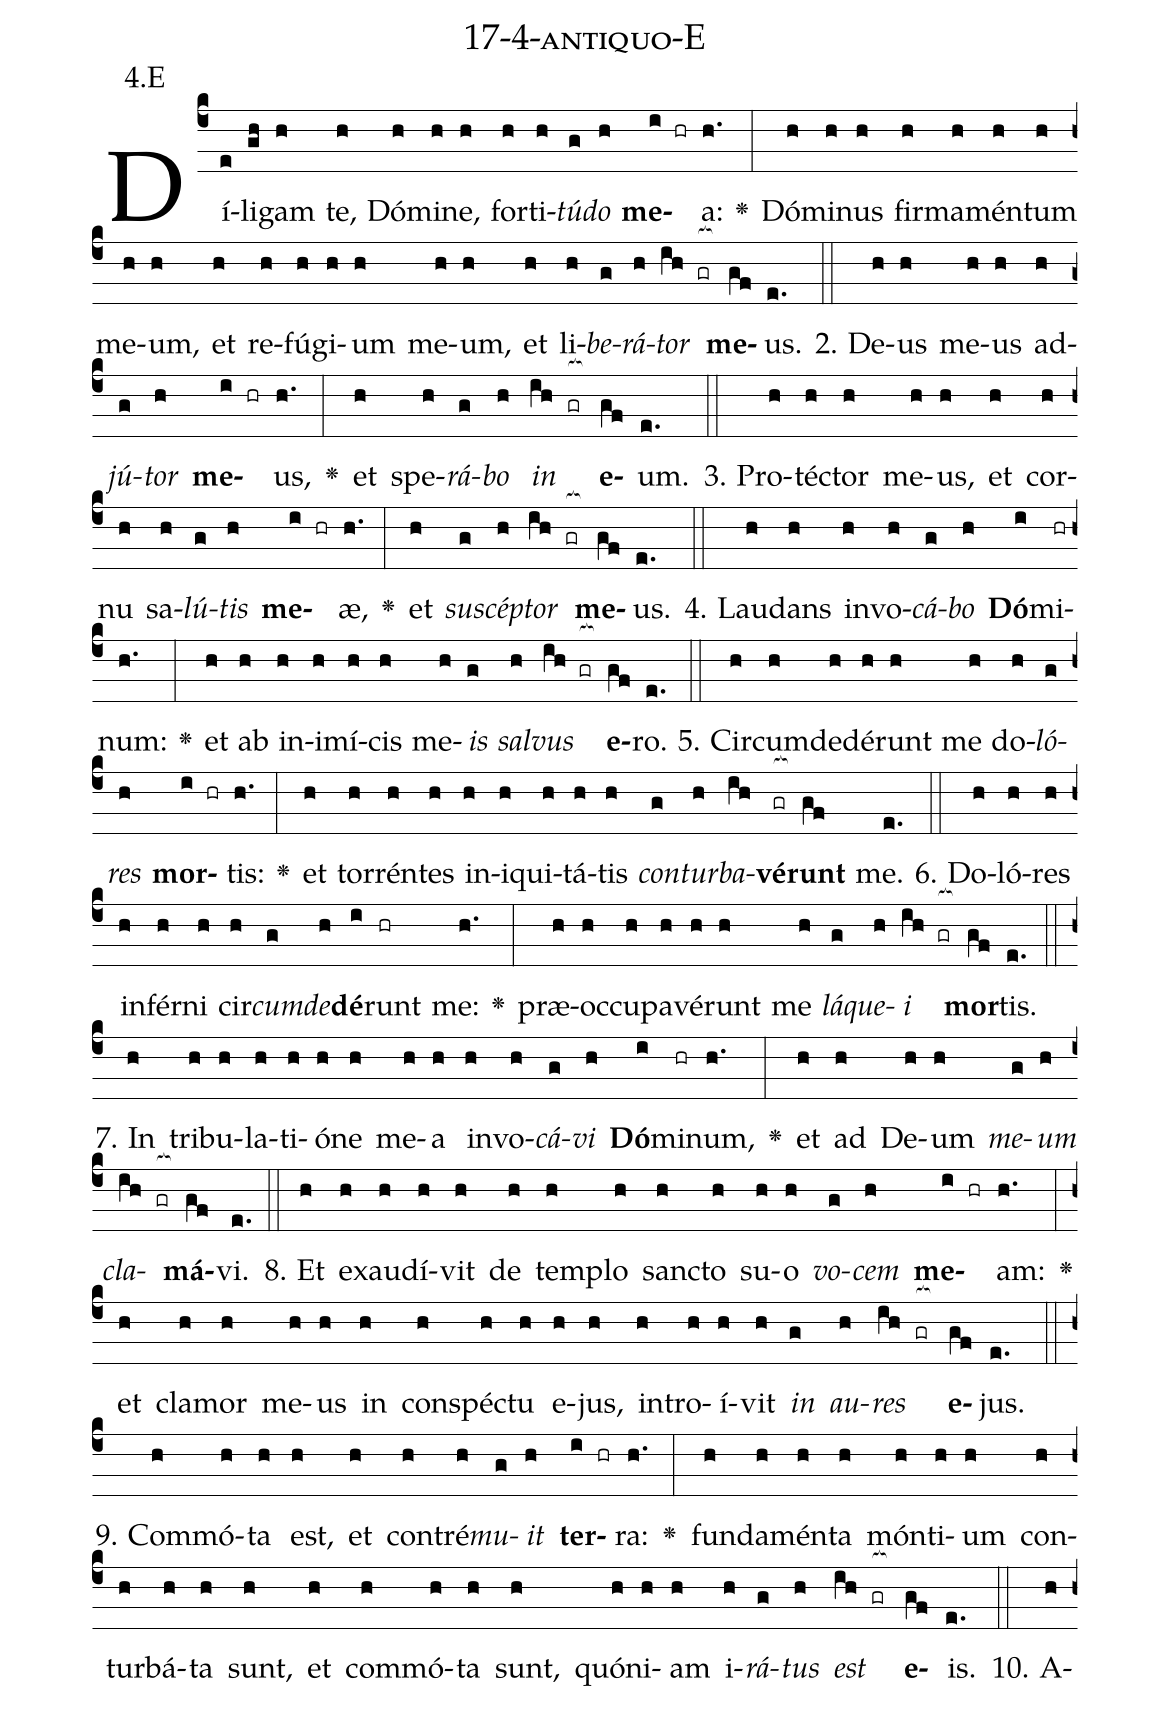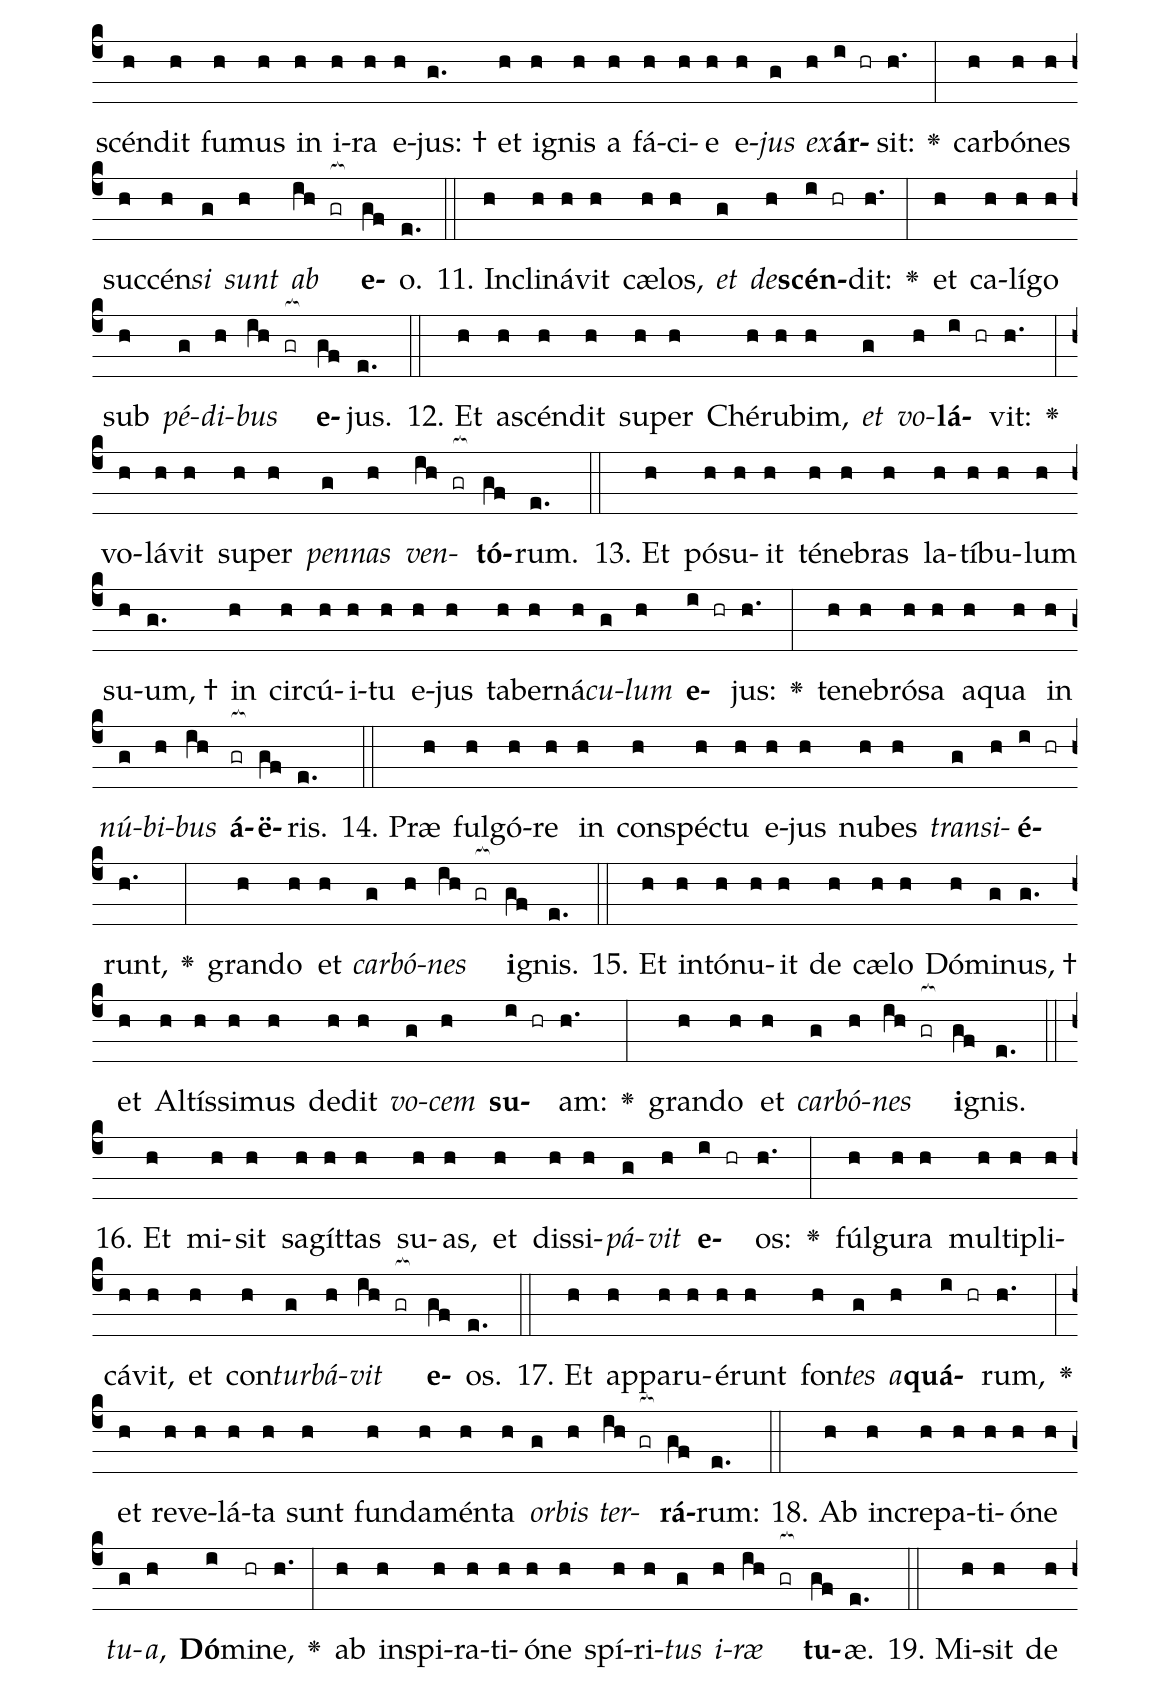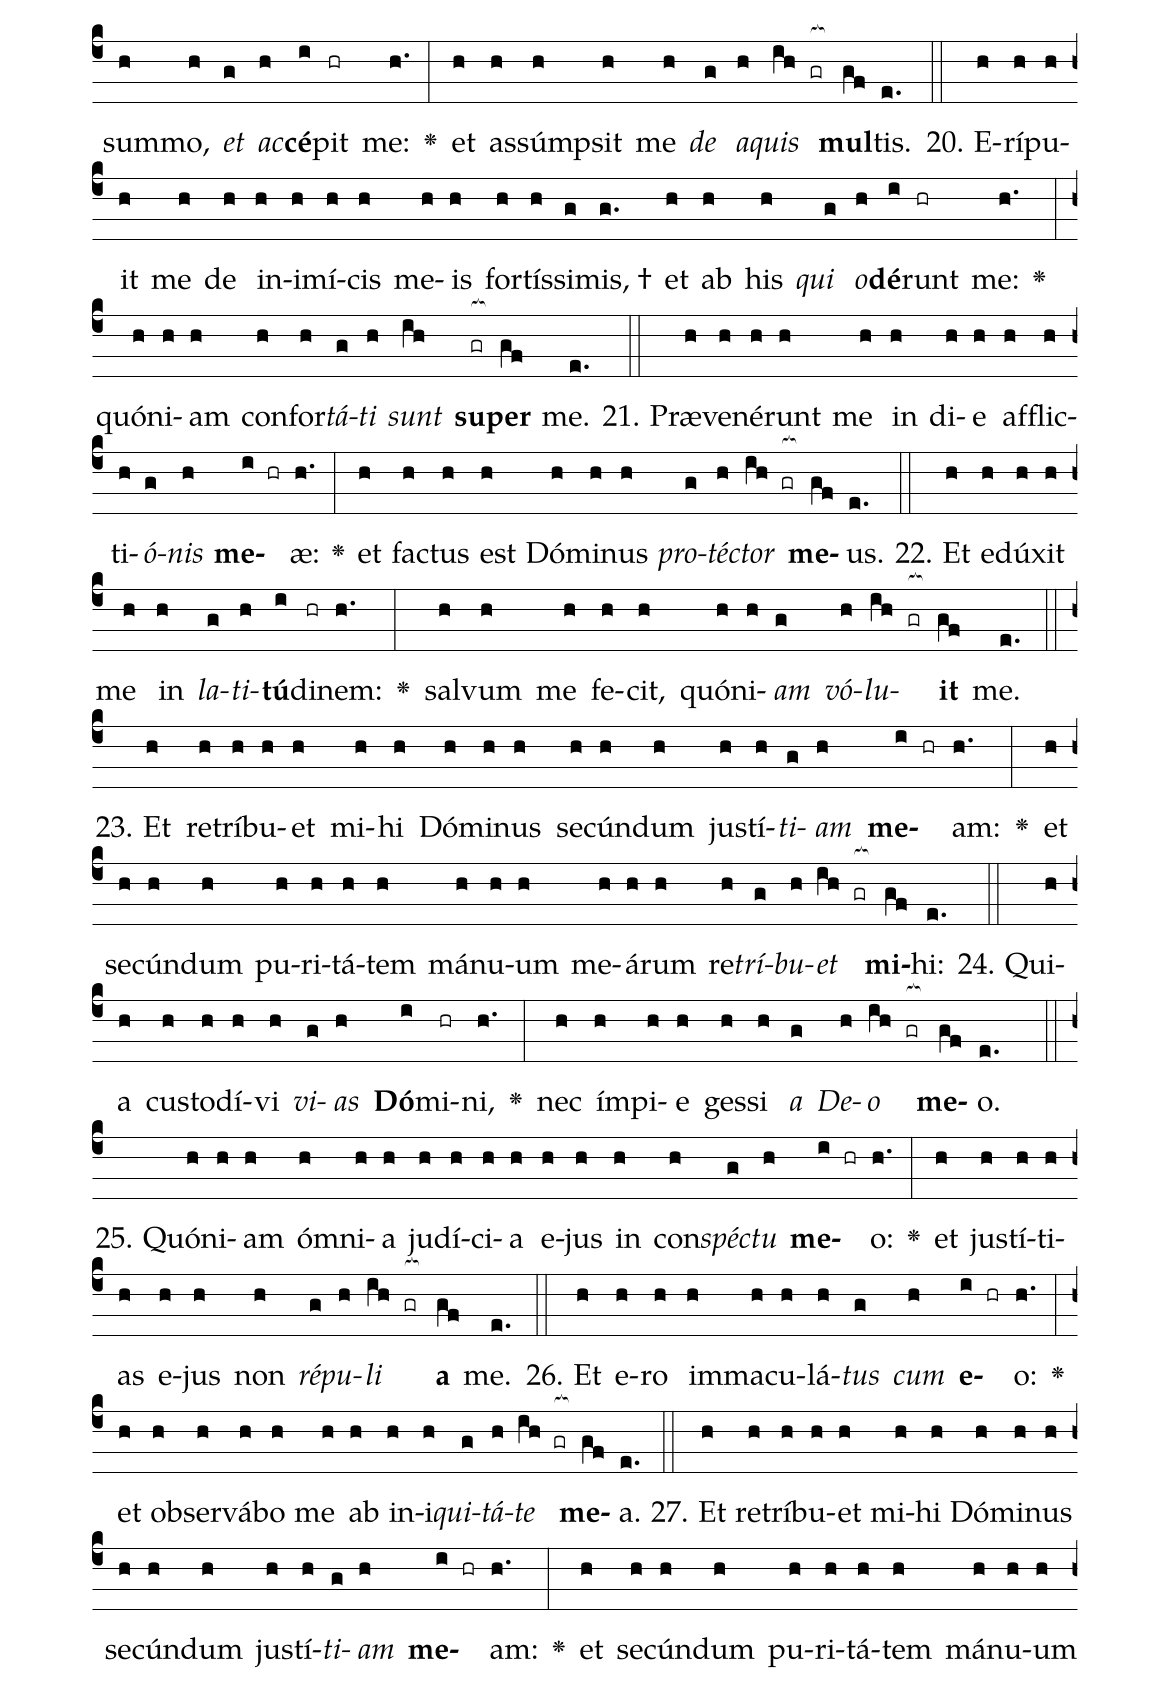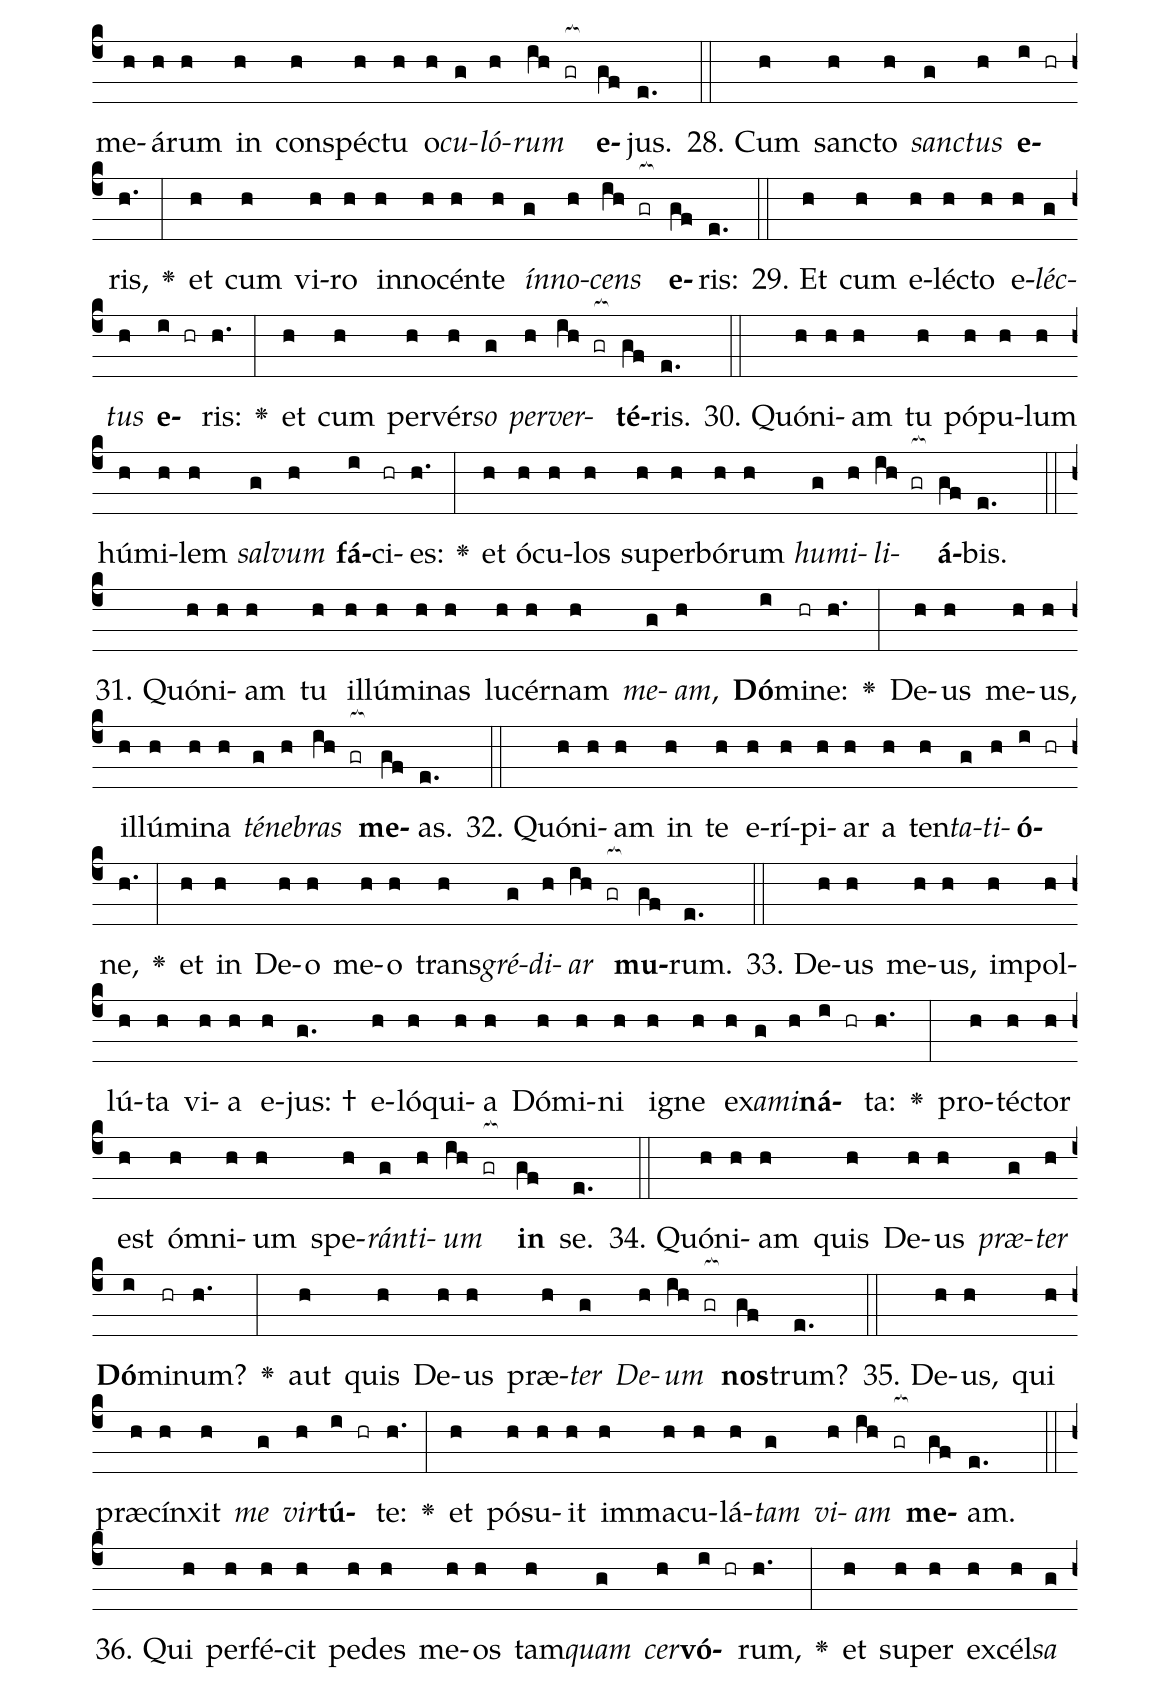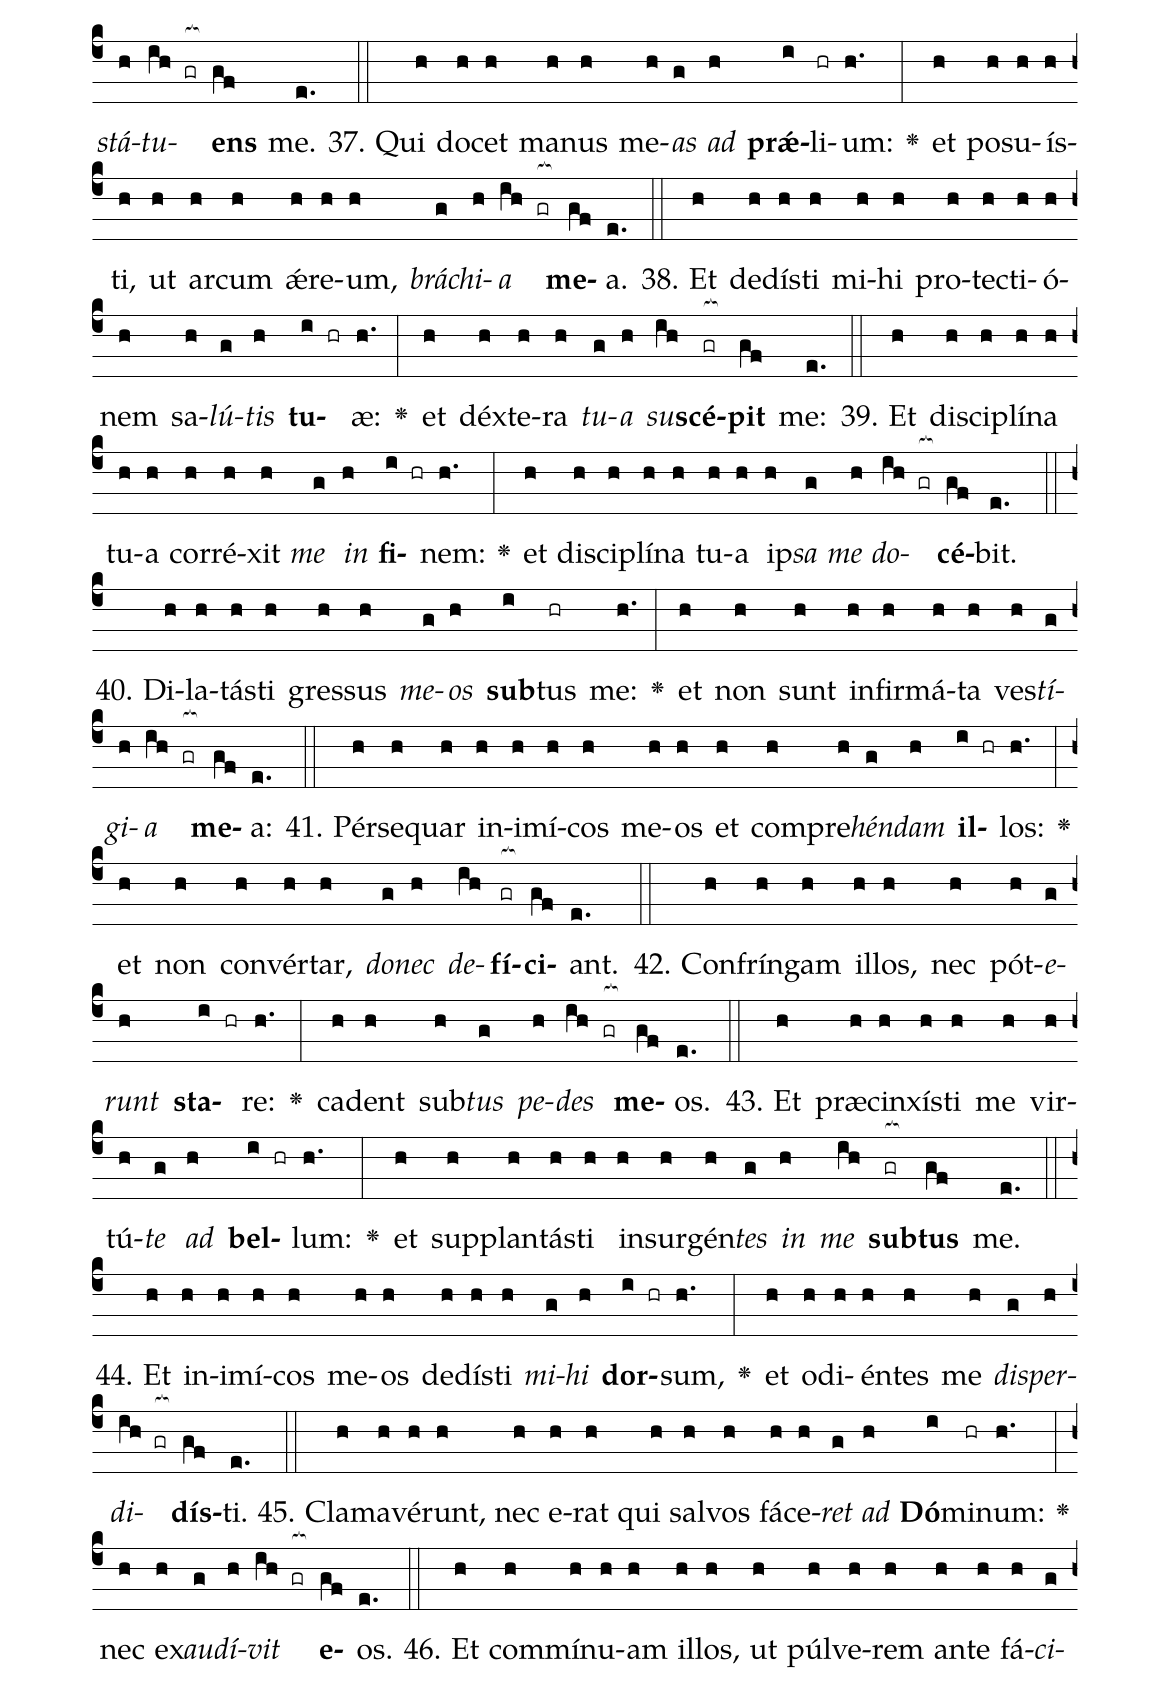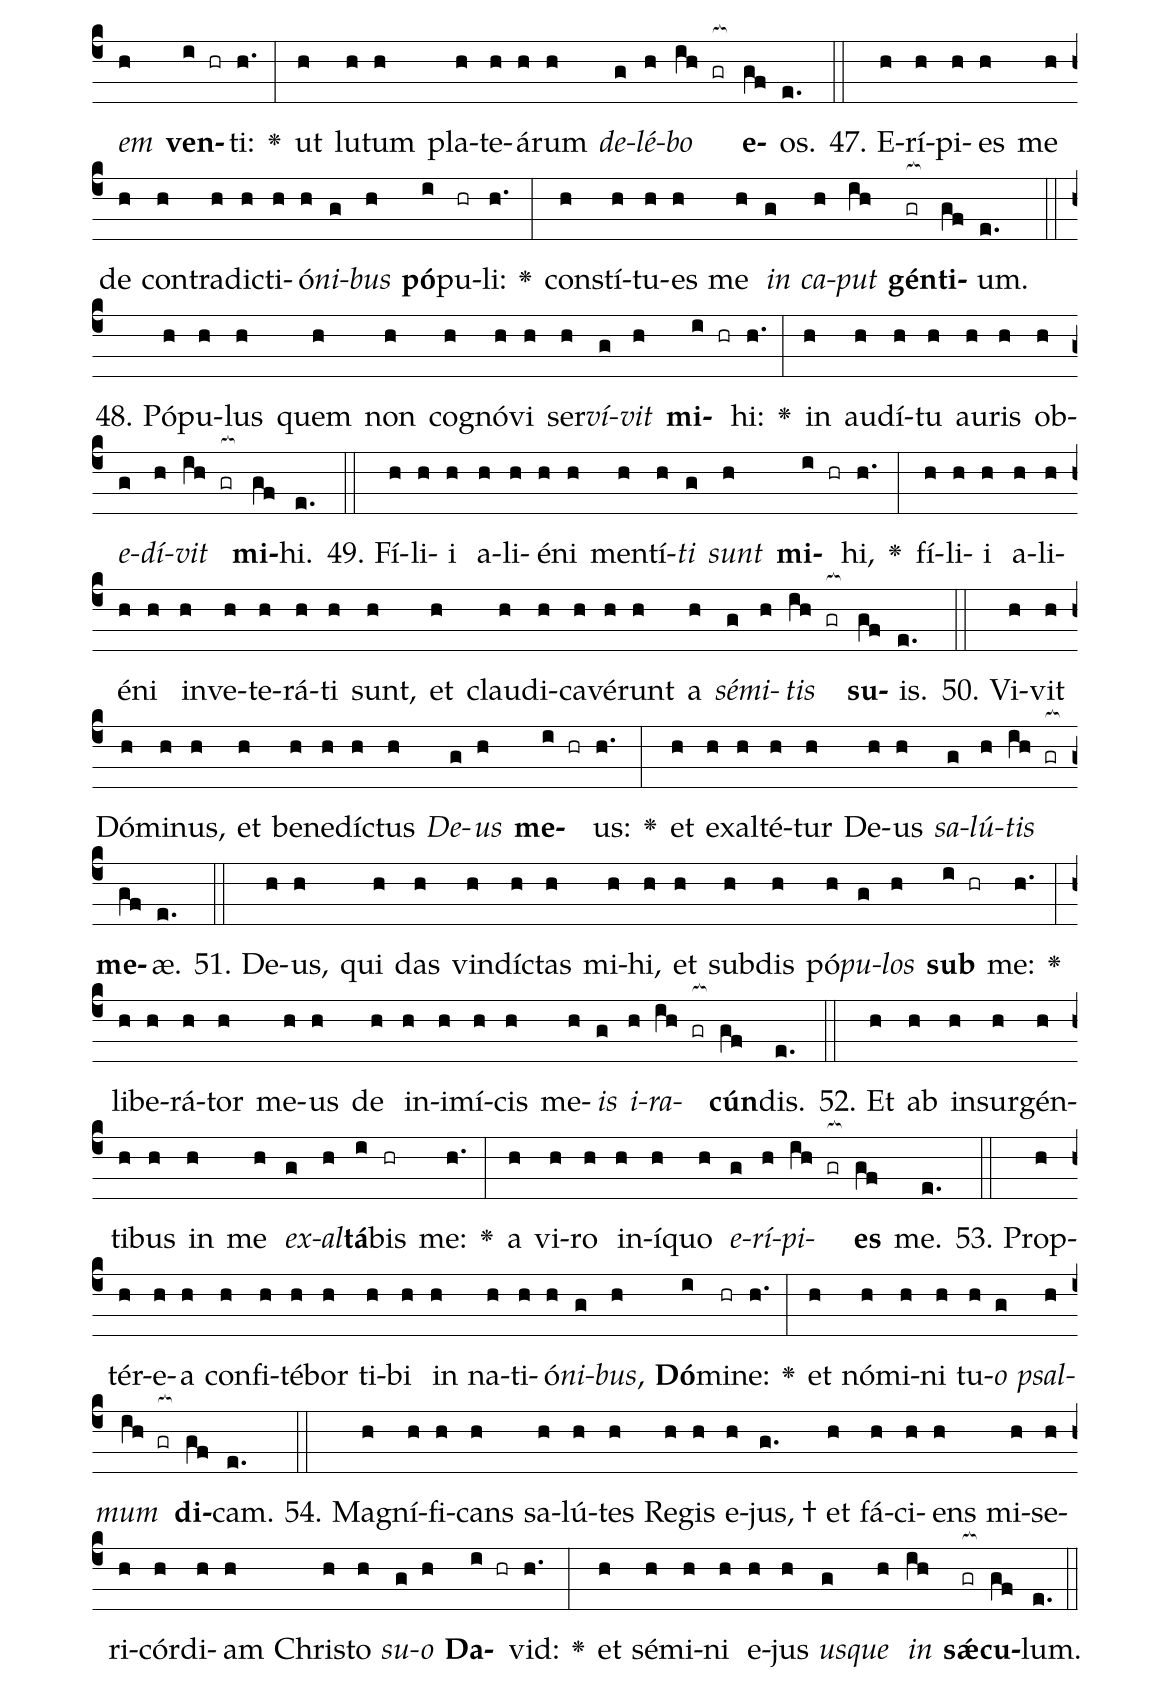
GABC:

name: 17-4-antiquo-E;
annotation: 4.E;
%%
(c4)Dí(e)li(gh)gam(h) te,(h) Dó(h)mi(h)ne,(h) for(h)ti(h)<i>tú</i>(g)<i>do</i>(h) <b>me</b>(i hr)a:(h.) <v>\greheightstar</v>(:) Dó(h)mi(h)nus(h) fir(h)ma(h)mén(h)tum(h) me(h)um,(h) et(h) re(h)fú(h)gi(h)um(h) me(h)um,(h) et(h) li(h)<i>be</i>(g)<i>rá</i>(h)<i>tor</i>(ih gr[ocb:1{]) <b>me</b>(gf[ocb:0}])us.(e.) (::)
2. De(h)us(h) me(h)us(h) ad(h)<i>jú</i>(g)<i>tor</i>(h) <b>me</b>(i hr)us,(h.) <v>\greheightstar</v>(:) et(h) spe(h)<i>rá</i>(g)<i>bo</i>(h) <i>in</i>(ih gr[ocb:1{]) <b>e</b>(gf[ocb:0}])um.(e.) (::)
3. Pro(h)téc(h)tor(h) me(h)us,(h) et(h) cor(h)nu(h) sa(h)<i>lú</i>(g)<i>tis</i>(h) <b>me</b>(i hr)æ,(h.) <v>\greheightstar</v>(:) et(h) <i>su</i>(g)<i>scép</i>(h)<i>tor</i>(ih gr[ocb:1{]) <b>me</b>(gf[ocb:0}])us.(e.) (::)
4. Lau(h)dans(h) in(h)vo(h)<i>cá</i>(g)<i>bo</i>(h) <b>Dó</b>(i)mi(hr)num:(h.) <v>\greheightstar</v>(:) et(h) ab(h) in(h)i(h)mí(h)cis(h) me(h)<i>is</i>(g) <i>sal</i>(h)<i>vus</i>(ih gr[ocb:1{]) <b>e</b>(gf[ocb:0}])ro.(e.) (::)
5. Cir(h)cum(h)de(h)dé(h)runt(h) me(h) do(h)<i>ló</i>(g)<i>res</i>(h) <b>mor</b>(i hr)tis:(h.) <v>\greheightstar</v>(:) et(h) tor(h)rén(h)tes(h) in(h)i(h)qui(h)tá(h)tis(h) <i>con</i>(g)<i>tur</i>(h)<i>ba</i>(ih)<b>vé</b>(gr[ocb:1{])<b>runt</b>(gf[ocb:0}]) me.(e.) (::)
6. Do(h)ló(h)res(h) in(h)fér(h)ni(h) cir(h)<i>cum</i>(g)<i>de</i>(h)<b>dé</b>(i)runt(hr) me:(h.) <v>\greheightstar</v>(:) præ(h)oc(h)cu(h)pa(h)vé(h)runt(h) me(h) <i>lá</i>(g)<i>que</i>(h)<i>i</i>(ih gr[ocb:1{]) <b>mor</b>(gf[ocb:0}])tis.(e.) (::)
7. In(h) tri(h)bu(h)la(h)ti(h)ó(h)ne(h) me(h)a(h) in(h)vo(h)<i>cá</i>(g)<i>vi</i>(h) <b>Dó</b>(i)mi(hr)num,(h.) <v>\greheightstar</v>(:) et(h) ad(h) De(h)um(h) <i>me</i>(g)<i>um</i>(h) <i>cla</i>(ih gr[ocb:1{])<b>má</b>(gf[ocb:0}])vi.(e.) (::)
8. Et(h) ex(h)au(h)dí(h)vit(h) de(h) tem(h)plo(h) sanc(h)to(h) su(h)o(h) <i>vo</i>(g)<i>cem</i>(h) <b>me</b>(i hr)am:(h.) <v>\greheightstar</v>(:) et(h) cla(h)mor(h) me(h)us(h) in(h) con(h)spéc(h)tu(h) e(h)jus,(h) in(h)tro(h)í(h)vit(h) <i>in</i>(g) <i>au</i>(h)<i>res</i>(ih gr[ocb:1{]) <b>e</b>(gf[ocb:0}])jus.(e.) (::)
9. Com(h)mó(h)ta(h) est,(h) et(h) con(h)tré(h)<i>mu</i>(g)<i>it</i>(h) <b>ter</b>(i hr)ra:(h.) <v>\greheightstar</v>(:) fun(h)da(h)mén(h)ta(h) món(h)ti(h)um(h) con(h)tur(h)bá(h)ta(h) sunt,(h) et(h) com(h)mó(h)ta(h) sunt,(h) quón(h)i(h)am(h) i(h)<i>rá</i>(g)<i>tus</i>(h) <i>est</i>(ih gr[ocb:1{]) <b>e</b>(gf[ocb:0}])is.(e.) (::)
10. A(h)scén(h)dit(h) fu(h)mus(h) in(h) i(h)ra(h) e(h)jus: †(g.) et(h) i(h)gnis(h) a(h) fá(h)ci(h)e(h) e(h)<i>jus</i>(g) <i>ex</i>(h)<b>ár</b>(i hr)sit:(h.) <v>\greheightstar</v>(:) car(h)bó(h)nes(h) suc(h)cén(h)<i>si</i>(g) <i>sunt</i>(h) <i>ab</i>(ih gr[ocb:1{]) <b>e</b>(gf[ocb:0}])o.(e.) (::)
11. In(h)cli(h)ná(h)vit(h) cæ(h)los,(h) <i>et</i>(g) <i>de</i>(h)<b>scén</b>(i hr)dit:(h.) <v>\greheightstar</v>(:) et(h) ca(h)lí(h)go(h) sub(h) <i>pé</i>(g)<i>di</i>(h)<i>bus</i>(ih gr[ocb:1{]) <b>e</b>(gf[ocb:0}])jus.(e.) (::)
12. Et(h) a(h)scén(h)dit(h) su(h)per(h) Ché(h)ru(h)bim,(h) <i>et</i>(g) <i>vo</i>(h)<b>lá</b>(i hr)vit:(h.) <v>\greheightstar</v>(:) vo(h)lá(h)vit(h) su(h)per(h) <i>pen</i>(g)<i>nas</i>(h) <i>ven</i>(ih gr[ocb:1{])<b>tó</b>(gf[ocb:0}])rum.(e.) (::)
13. Et(h) pó(h)su(h)it(h) té(h)ne(h)bras(h) la(h)tí(h)bu(h)lum(h) su(h)um, †(g.) in(h) cir(h)cú(h)i(h)tu(h) e(h)jus(h) ta(h)ber(h)ná(h)<i>cu</i>(g)<i>lum</i>(h) <b>e</b>(i hr)jus:(h.) <v>\greheightstar</v>(:) te(h)ne(h)bró(h)sa(h) a(h)qua(h) in(h) <i>nú</i>(g)<i>bi</i>(h)<i>bus</i>(ih) <b>á</b>(gr[ocb:1{])<b>ë</b>(gf[ocb:0}])ris.(e.) (::)
14. Præ(h) ful(h)gó(h)re(h) in(h) con(h)spéc(h)tu(h) e(h)jus(h) nu(h)bes(h) <i>trans</i>(g)<i>i</i>(h)<b>é</b>(i hr)runt,(h.) <v>\greheightstar</v>(:) gran(h)do(h) et(h) <i>car</i>(g)<i>bó</i>(h)<i>nes</i>(ih gr[ocb:1{]) <b>i</b>(gf[ocb:0}])gnis.(e.) (::)
15. Et(h) in(h)tó(h)nu(h)it(h) de(h) cæ(h)lo(h) Dó(h)mi(g)nus, †(g.) et(h) Al(h)tís(h)si(h)mus(h) de(h)dit(h) <i>vo</i>(g)<i>cem</i>(h) <b>su</b>(i hr)am:(h.) <v>\greheightstar</v>(:) gran(h)do(h) et(h) <i>car</i>(g)<i>bó</i>(h)<i>nes</i>(ih gr[ocb:1{]) <b>i</b>(gf[ocb:0}])gnis.(e.) (::)
16. Et(h) mi(h)sit(h) sa(h)gít(h)tas(h) su(h)as,(h) et(h) dis(h)si(h)<i>pá</i>(g)<i>vit</i>(h) <b>e</b>(i hr)os:(h.) <v>\greheightstar</v>(:) fúl(h)gu(h)ra(h) mul(h)ti(h)pli(h)cá(h)vit,(h) et(h) con(h)<i>tur</i>(g)<i>bá</i>(h)<i>vit</i>(ih gr[ocb:1{]) <b>e</b>(gf[ocb:0}])os.(e.) (::)
17. Et(h) ap(h)pa(h)ru(h)é(h)runt(h) fon(h)<i>tes</i>(g) <i>a</i>(h)<b>quá</b>(i hr)rum,(h.) <v>\greheightstar</v>(:) et(h) re(h)ve(h)lá(h)ta(h) sunt(h) fun(h)da(h)mén(h)ta(h) <i>or</i>(g)<i>bis</i>(h) <i>ter</i>(ih gr[ocb:1{])<b>rá</b>(gf[ocb:0}])rum:(e.) (::)
18. Ab(h) in(h)cre(h)pa(h)ti(h)ó(h)ne(h) <i>tu</i>(g)<i>a</i>,(h) <b>Dó</b>(i)mi(hr)ne,(h.) <v>\greheightstar</v>(:) ab(h) in(h)spi(h)ra(h)ti(h)ó(h)ne(h) spí(h)ri(h)<i>tus</i>(g) <i>i</i>(h)<i>ræ</i>(ih gr[ocb:1{]) <b>tu</b>(gf[ocb:0}])æ.(e.) (::)
19. Mi(h)sit(h) de(h) sum(h)mo,(h) <i>et</i>(g) <i>ac</i>(h)<b>cé</b>(i)pit(hr) me:(h.) <v>\greheightstar</v>(:) et(h) as(h)súmp(h)sit(h) me(h) <i>de</i>(g) <i>a</i>(h)<i>quis</i>(ih gr[ocb:1{]) <b>mul</b>(gf[ocb:0}])tis.(e.) (::)
20. E(h)rí(h)pu(h)it(h) me(h) de(h) in(h)i(h)mí(h)cis(h) me(h)is(h) for(h)tís(h)si(g)mis, †(g.) et(h) ab(h) his(h) <i>qui</i>(g) <i>o</i>(h)<b>dé</b>(i)runt(hr) me:(h.) <v>\greheightstar</v>(:) quón(h)i(h)am(h) con(h)for(h)<i>tá</i>(g)<i>ti</i>(h) <i>sunt</i>(ih) <b>su</b>(gr[ocb:1{])<b>per</b>(gf[ocb:0}]) me.(e.) (::)
21. Præ(h)ve(h)né(h)runt(h) me(h) in(h) di(h)e(h) af(h)flic(h)ti(h)<i>ó</i>(g)<i>nis</i>(h) <b>me</b>(i hr)æ:(h.) <v>\greheightstar</v>(:) et(h) fac(h)tus(h) est(h) Dó(h)mi(h)nus(h) <i>pro</i>(g)<i>téc</i>(h)<i>tor</i>(ih gr[ocb:1{]) <b>me</b>(gf[ocb:0}])us.(e.) (::)
22. Et(h) e(h)dú(h)xit(h) me(h) in(h) <i>la</i>(g)<i>ti</i>(h)<b>tú</b>(i)di(hr)nem:(h.) <v>\greheightstar</v>(:) sal(h)vum(h) me(h) fe(h)cit,(h) quón(h)i(h)<i>am</i>(g) <i>vó</i>(h)<i>lu</i>(ih gr[ocb:1{])<b>it</b>(gf[ocb:0}]) me.(e.) (::)
23. Et(h) re(h)trí(h)bu(h)et(h) mi(h)hi(h) Dó(h)mi(h)nus(h) se(h)cún(h)dum(h) jus(h)tí(h)<i>ti</i>(g)<i>am</i>(h) <b>me</b>(i hr)am:(h.) <v>\greheightstar</v>(:) et(h) se(h)cún(h)dum(h) pu(h)ri(h)tá(h)tem(h) má(h)nu(h)um(h) me(h)á(h)rum(h) re(h)<i>trí</i>(g)<i>bu</i>(h)<i>et</i>(ih gr[ocb:1{]) <b>mi</b>(gf[ocb:0}])hi:(e.) (::)
24. Qui(h)a(h) cus(h)to(h)dí(h)vi(h) <i>vi</i>(g)<i>as</i>(h) <b>Dó</b>(i)mi(hr)ni,(h.) <v>\greheightstar</v>(:) nec(h) ím(h)pi(h)e(h) ges(h)si(h) <i>a</i>(g) <i>De</i>(h)<i>o</i>(ih gr[ocb:1{]) <b>me</b>(gf[ocb:0}])o.(e.) (::)
25. Quón(h)i(h)am(h) óm(h)ni(h)a(h) ju(h)dí(h)ci(h)a(h) e(h)jus(h) in(h) con(h)<i>spéc</i>(g)<i>tu</i>(h) <b>me</b>(i hr)o:(h.) <v>\greheightstar</v>(:) et(h) jus(h)tí(h)ti(h)as(h) e(h)jus(h) non(h) <i>ré</i>(g)<i>pu</i>(h)<i>li</i>(ih gr[ocb:1{]) <b>a</b>(gf[ocb:0}]) me.(e.) (::)
26. Et(h) e(h)ro(h) im(h)ma(h)cu(h)lá(h)<i>tus</i>(g) <i>cum</i>(h) <b>e</b>(i hr)o:(h.) <v>\greheightstar</v>(:) et(h) ob(h)ser(h)vá(h)bo(h) me(h) ab(h) in(h)i(h)<i>qui</i>(g)<i>tá</i>(h)<i>te</i>(ih gr[ocb:1{]) <b>me</b>(gf[ocb:0}])a.(e.) (::)
27. Et(h) re(h)trí(h)bu(h)et(h) mi(h)hi(h) Dó(h)mi(h)nus(h) se(h)cún(h)dum(h) jus(h)tí(h)<i>ti</i>(g)<i>am</i>(h) <b>me</b>(i hr)am:(h.) <v>\greheightstar</v>(:) et(h) se(h)cún(h)dum(h) pu(h)ri(h)tá(h)tem(h) má(h)nu(h)um(h) me(h)á(h)rum(h) in(h) con(h)spéc(h)tu(h) o(h)<i>cu</i>(g)<i>ló</i>(h)<i>rum</i>(ih gr[ocb:1{]) <b>e</b>(gf[ocb:0}])jus.(e.) (::)
28. Cum(h) sanc(h)to(h) <i>sanc</i>(g)<i>tus</i>(h) <b>e</b>(i hr)ris,(h.) <v>\greheightstar</v>(:) et(h) cum(h) vi(h)ro(h) in(h)no(h)cén(h)te(h) <i>ín</i>(g)<i>no</i>(h)<i>cens</i>(ih gr[ocb:1{]) <b>e</b>(gf[ocb:0}])ris:(e.) (::)
29. Et(h) cum(h) e(h)léc(h)to(h) e(h)<i>léc</i>(g)<i>tus</i>(h) <b>e</b>(i hr)ris:(h.) <v>\greheightstar</v>(:) et(h) cum(h) per(h)vér(h)<i>so</i>(g) <i>per</i>(h)<i>ver</i>(ih gr[ocb:1{])<b>té</b>(gf[ocb:0}])ris.(e.) (::)
30. Quón(h)i(h)am(h) tu(h) pó(h)pu(h)lum(h) hú(h)mi(h)lem(h) <i>sal</i>(g)<i>vum</i>(h) <b>fá</b>(i)ci(hr)es:(h.) <v>\greheightstar</v>(:) et(h) ó(h)cu(h)los(h) su(h)per(h)bó(h)rum(h) <i>hu</i>(g)<i>mi</i>(h)<i>li</i>(ih gr[ocb:1{])<b>á</b>(gf[ocb:0}])bis.(e.) (::)
31. Quón(h)i(h)am(h) tu(h) il(h)lú(h)mi(h)nas(h) lu(h)cér(h)nam(h) <i>me</i>(g)<i>am</i>,(h) <b>Dó</b>(i)mi(hr)ne:(h.) <v>\greheightstar</v>(:) De(h)us(h) me(h)us,(h) il(h)lú(h)mi(h)na(h) <i>té</i>(g)<i>ne</i>(h)<i>bras</i>(ih gr[ocb:1{]) <b>me</b>(gf[ocb:0}])as.(e.) (::)
32. Quón(h)i(h)am(h) in(h) te(h) e(h)rí(h)pi(h)ar(h) a(h) ten(h)<i>ta</i>(g)<i>ti</i>(h)<b>ó</b>(i hr)ne,(h.) <v>\greheightstar</v>(:) et(h) in(h) De(h)o(h) me(h)o(h) trans(h)<i>gré</i>(g)<i>di</i>(h)<i>ar</i>(ih gr[ocb:1{]) <b>mu</b>(gf[ocb:0}])rum.(e.) (::)
33. De(h)us(h) me(h)us,(h) im(h)pol(h)lú(h)ta(h) vi(h)a(h) e(h)jus: †(g.) e(h)ló(h)qui(h)a(h) Dó(h)mi(h)ni(h) i(h)gne(h) ex(h)<i>a</i>(g)<i>mi</i>(h)<b>ná</b>(i hr)ta:(h.) <v>\greheightstar</v>(:) pro(h)téc(h)tor(h) est(h) óm(h)ni(h)um(h) spe(h)<i>rán</i>(g)<i>ti</i>(h)<i>um</i>(ih gr[ocb:1{]) <b>in</b>(gf[ocb:0}]) se.(e.) (::)
34. Quón(h)i(h)am(h) quis(h) De(h)us(h) <i>præ</i>(g)<i>ter</i>(h) <b>Dó</b>(i)mi(hr)num?(h.) <v>\greheightstar</v>(:) aut(h) quis(h) De(h)us(h) præ(h)<i>ter</i>(g) <i>De</i>(h)<i>um</i>(ih gr[ocb:1{]) <b>nos</b>(gf[ocb:0}])trum?(e.) (::)
35. De(h)us,(h) qui(h) præ(h)cín(h)xit(h) <i>me</i>(g) <i>vir</i>(h)<b>tú</b>(i hr)te:(h.) <v>\greheightstar</v>(:) et(h) pó(h)su(h)it(h) im(h)ma(h)cu(h)lá(h)<i>tam</i>(g) <i>vi</i>(h)<i>am</i>(ih gr[ocb:1{]) <b>me</b>(gf[ocb:0}])am.(e.) (::)
36. Qui(h) per(h)fé(h)cit(h) pe(h)des(h) me(h)os(h) tam(h)<i>quam</i>(g) <i>cer</i>(h)<b>vó</b>(i hr)rum,(h.) <v>\greheightstar</v>(:) et(h) su(h)per(h) ex(h)cél(h)<i>sa</i>(g) <i>stá</i>(h)<i>tu</i>(ih gr[ocb:1{])<b>ens</b>(gf[ocb:0}]) me.(e.) (::)
37. Qui(h) do(h)cet(h) ma(h)nus(h) me(h)<i>as</i>(g) <i>ad</i>(h) <b>prǽ</b>(i)li(hr)um:(h.) <v>\greheightstar</v>(:) et(h) po(h)su(h)ís(h)ti,(h) ut(h) ar(h)cum(h) ǽ(h)re(h)um,(h) <i>brá</i>(g)<i>chi</i>(h)<i>a</i>(ih gr[ocb:1{]) <b>me</b>(gf[ocb:0}])a.(e.) (::)
38. Et(h) de(h)dís(h)ti(h) mi(h)hi(h) pro(h)tec(h)ti(h)ó(h)nem(h) sa(h)<i>lú</i>(g)<i>tis</i>(h) <b>tu</b>(i hr)æ:(h.) <v>\greheightstar</v>(:) et(h) déx(h)te(h)ra(h) <i>tu</i>(g)<i>a</i>(h) <i>su</i>(ih)<b>scé</b>(gr[ocb:1{])<b>pit</b>(gf[ocb:0}]) me:(e.) (::)
39. Et(h) di(h)sci(h)plí(h)na(h) tu(h)a(h) cor(h)ré(h)xit(h) <i>me</i>(g) <i>in</i>(h) <b>fi</b>(i hr)nem:(h.) <v>\greheightstar</v>(:) et(h) di(h)sci(h)plí(h)na(h) tu(h)a(h) ip(h)<i>sa</i>(g) <i>me</i>(h) <i>do</i>(ih gr[ocb:1{])<b>cé</b>(gf[ocb:0}])bit.(e.) (::)
40. Di(h)la(h)tás(h)ti(h) gres(h)sus(h) <i>me</i>(g)<i>os</i>(h) <b>sub</b>(i)tus(hr) me:(h.) <v>\greheightstar</v>(:) et(h) non(h) sunt(h) in(h)fir(h)má(h)ta(h) ves(h)<i>tí</i>(g)<i>gi</i>(h)<i>a</i>(ih gr[ocb:1{]) <b>me</b>(gf[ocb:0}])a:(e.) (::)
41. Pér(h)se(h)quar(h) in(h)i(h)mí(h)cos(h) me(h)os(h) et(h) com(h)pre(h)<i>hén</i>(g)<i>dam</i>(h) <b>il</b>(i hr)los:(h.) <v>\greheightstar</v>(:) et(h) non(h) con(h)vér(h)tar,(h) <i>do</i>(g)<i>nec</i>(h) <i>de</i>(ih)<b>fí</b>(gr[ocb:1{])<b>ci</b>(gf[ocb:0}])ant.(e.) (::)
42. Con(h)frín(h)gam(h) il(h)los,(h) nec(h) pót(h)<i>e</i>(g)<i>runt</i>(h) <b>sta</b>(i hr)re:(h.) <v>\greheightstar</v>(:) ca(h)dent(h) sub(h)<i>tus</i>(g) <i>pe</i>(h)<i>des</i>(ih gr[ocb:1{]) <b>me</b>(gf[ocb:0}])os.(e.) (::)
43. Et(h) præ(h)cin(h)xís(h)ti(h) me(h) vir(h)tú(h)<i>te</i>(g) <i>ad</i>(h) <b>bel</b>(i hr)lum:(h.) <v>\greheightstar</v>(:) et(h) sup(h)plan(h)tás(h)ti(h) in(h)sur(h)gén(h)<i>tes</i>(g) <i>in</i>(h) <i>me</i>(ih) <b>sub</b>(gr[ocb:1{])<b>tus</b>(gf[ocb:0}]) me.(e.) (::)
44. Et(h) in(h)i(h)mí(h)cos(h) me(h)os(h) de(h)dís(h)ti(h) <i>mi</i>(g)<i>hi</i>(h) <b>dor</b>(i hr)sum,(h.) <v>\greheightstar</v>(:) et(h) o(h)di(h)én(h)tes(h) me(h) <i>dis</i>(g)<i>per</i>(h)<i>di</i>(ih gr[ocb:1{])<b>dís</b>(gf[ocb:0}])ti.(e.) (::)
45. Cla(h)ma(h)vé(h)runt,(h) nec(h) e(h)rat(h) qui(h) sal(h)vos(h) fá(h)ce(h)<i>ret</i>(g) <i>ad</i>(h) <b>Dó</b>(i)mi(hr)num:(h.) <v>\greheightstar</v>(:) nec(h) ex(h)<i>au</i>(g)<i>dí</i>(h)<i>vit</i>(ih gr[ocb:1{]) <b>e</b>(gf[ocb:0}])os.(e.) (::)
46. Et(h) com(h)mí(h)nu(h)am(h) il(h)los,(h) ut(h) púl(h)ve(h)rem(h) an(h)te(h) fá(h)<i>ci</i>(g)<i>em</i>(h) <b>ven</b>(i hr)ti:(h.) <v>\greheightstar</v>(:) ut(h) lu(h)tum(h) pla(h)te(h)á(h)rum(h) <i>de</i>(g)<i>lé</i>(h)<i>bo</i>(ih gr[ocb:1{]) <b>e</b>(gf[ocb:0}])os.(e.) (::)
47. E(h)rí(h)pi(h)es(h) me(h) de(h) con(h)tra(h)dic(h)ti(h)ó(h)<i>ni</i>(g)<i>bus</i>(h) <b>pó</b>(i)pu(hr)li:(h.) <v>\greheightstar</v>(:) con(h)stí(h)tu(h)es(h) me(h) <i>in</i>(g) <i>ca</i>(h)<i>put</i>(ih) <b>gén</b>(gr[ocb:1{])<b>ti</b>(gf[ocb:0}])um.(e.) (::)
48. Pó(h)pu(h)lus(h) quem(h) non(h) co(h)gnó(h)vi(h) ser(h)<i>ví</i>(g)<i>vit</i>(h) <b>mi</b>(i hr)hi:(h.) <v>\greheightstar</v>(:) in(h) au(h)dí(h)tu(h) au(h)ris(h) ob(h)<i>e</i>(g)<i>dí</i>(h)<i>vit</i>(ih gr[ocb:1{]) <b>mi</b>(gf[ocb:0}])hi.(e.) (::)
49. Fí(h)li(h)i(h) a(h)li(h)é(h)ni(h) men(h)tí(h)<i>ti</i>(g) <i>sunt</i>(h) <b>mi</b>(i hr)hi,(h.) <v>\greheightstar</v>(:) fí(h)li(h)i(h) a(h)li(h)é(h)ni(h) in(h)ve(h)te(h)rá(h)ti(h) sunt,(h) et(h) clau(h)di(h)ca(h)vé(h)runt(h) a(h) <i>sé</i>(g)<i>mi</i>(h)<i>tis</i>(ih gr[ocb:1{]) <b>su</b>(gf[ocb:0}])is.(e.) (::)
50. Vi(h)vit(h) Dó(h)mi(h)nus,(h) et(h) be(h)ne(h)díc(h)tus(h) <i>De</i>(g)<i>us</i>(h) <b>me</b>(i hr)us:(h.) <v>\greheightstar</v>(:) et(h) ex(h)al(h)té(h)tur(h) De(h)us(h) <i>sa</i>(g)<i>lú</i>(h)<i>tis</i>(ih gr[ocb:1{]) <b>me</b>(gf[ocb:0}])æ.(e.) (::)
51. De(h)us,(h) qui(h) das(h) vin(h)díc(h)tas(h) mi(h)hi,(h) et(h) sub(h)dis(h) pó(h)<i>pu</i>(g)<i>los</i>(h) <b>sub</b>(i hr) me:(h.) <v>\greheightstar</v>(:) li(h)be(h)rá(h)tor(h) me(h)us(h) de(h) in(h)i(h)mí(h)cis(h) me(h)<i>is</i>(g) <i>i</i>(h)<i>ra</i>(ih gr[ocb:1{])<b>cún</b>(gf[ocb:0}])dis.(e.) (::)
52. Et(h) ab(h) in(h)sur(h)gén(h)ti(h)bus(h) in(h) me(h) <i>ex</i>(g)<i>al</i>(h)<b>tá</b>(i)bis(hr) me:(h.) <v>\greheightstar</v>(:) a(h) vi(h)ro(h) in(h)í(h)quo(h) <i>e</i>(g)<i>rí</i>(h)<i>pi</i>(ih gr[ocb:1{])<b>es</b>(gf[ocb:0}]) me.(e.) (::)
53. Prop(h)tér(h)e(h)a(h) con(h)fi(h)té(h)bor(h) ti(h)bi(h) in(h) na(h)ti(h)ó(h)<i>ni</i>(g)<i>bus</i>,(h) <b>Dó</b>(i)mi(hr)ne:(h.) <v>\greheightstar</v>(:) et(h) nó(h)mi(h)ni(h) tu(h)<i>o</i>(g) <i>psal</i>(h)<i>mum</i>(ih gr[ocb:1{]) <b>di</b>(gf[ocb:0}])cam.(e.) (::)
54. Ma(h)gní(h)fi(h)cans(h) sa(h)lú(h)tes(h) Re(h)gis(h) e(h)jus, †(g.) et(h) fá(h)ci(h)ens(h) mi(h)se(h)ri(h)cór(h)di(h)am(h) Chris(h)to(h) <i>su</i>(g)<i>o</i>(h) <b>Da</b>(i hr)vid:(h.) <v>\greheightstar</v>(:) et(h) sé(h)mi(h)ni(h) e(h)jus(h) <i>us</i>(g)<i>que</i>(h) <i>in</i>(ih) <b>sǽ</b>(gr[ocb:1{])<b>cu</b>(gf[ocb:0}])lum.(e.) (::)
